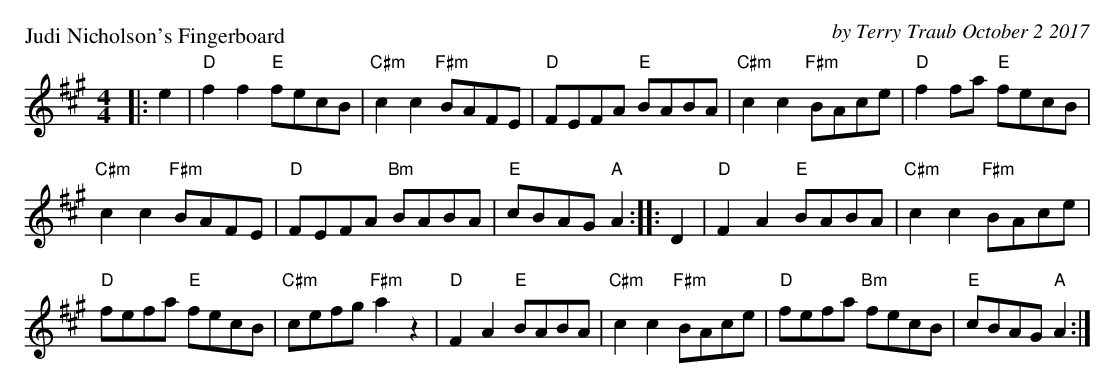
X:1
P: Judi Nicholson's Fingerboard
C: by Terry Traub October 2 2017
M: 4/4
K: A
L: 1/8
|: e2 |"D"f2 f2 "E"fecB|"C#m"c2 c2 "F#m"BAFE|"D"FEFA "E"BABA|"C#m"c2 c2 "F#m"BAce|"D"f2 fa "E"fecB|
"C#m"c2 c2 "F#m"BAFE|"D"FEFA "Bm"BABA|"E"cBAG "A"A2 :||: D2| "D"F2 A2 "E"BABA|"C#m"c2 c2 "F#m"BAce|
"D"fefa "E"fecB|"C#m"cefg "F#m"a2 z2|"D"F2 A2 "E"BABA|"C#m"c2 c2 "F#m"BAce|"D"fefa "Bm"fecB|"E"cBAG "A"A2 :|
